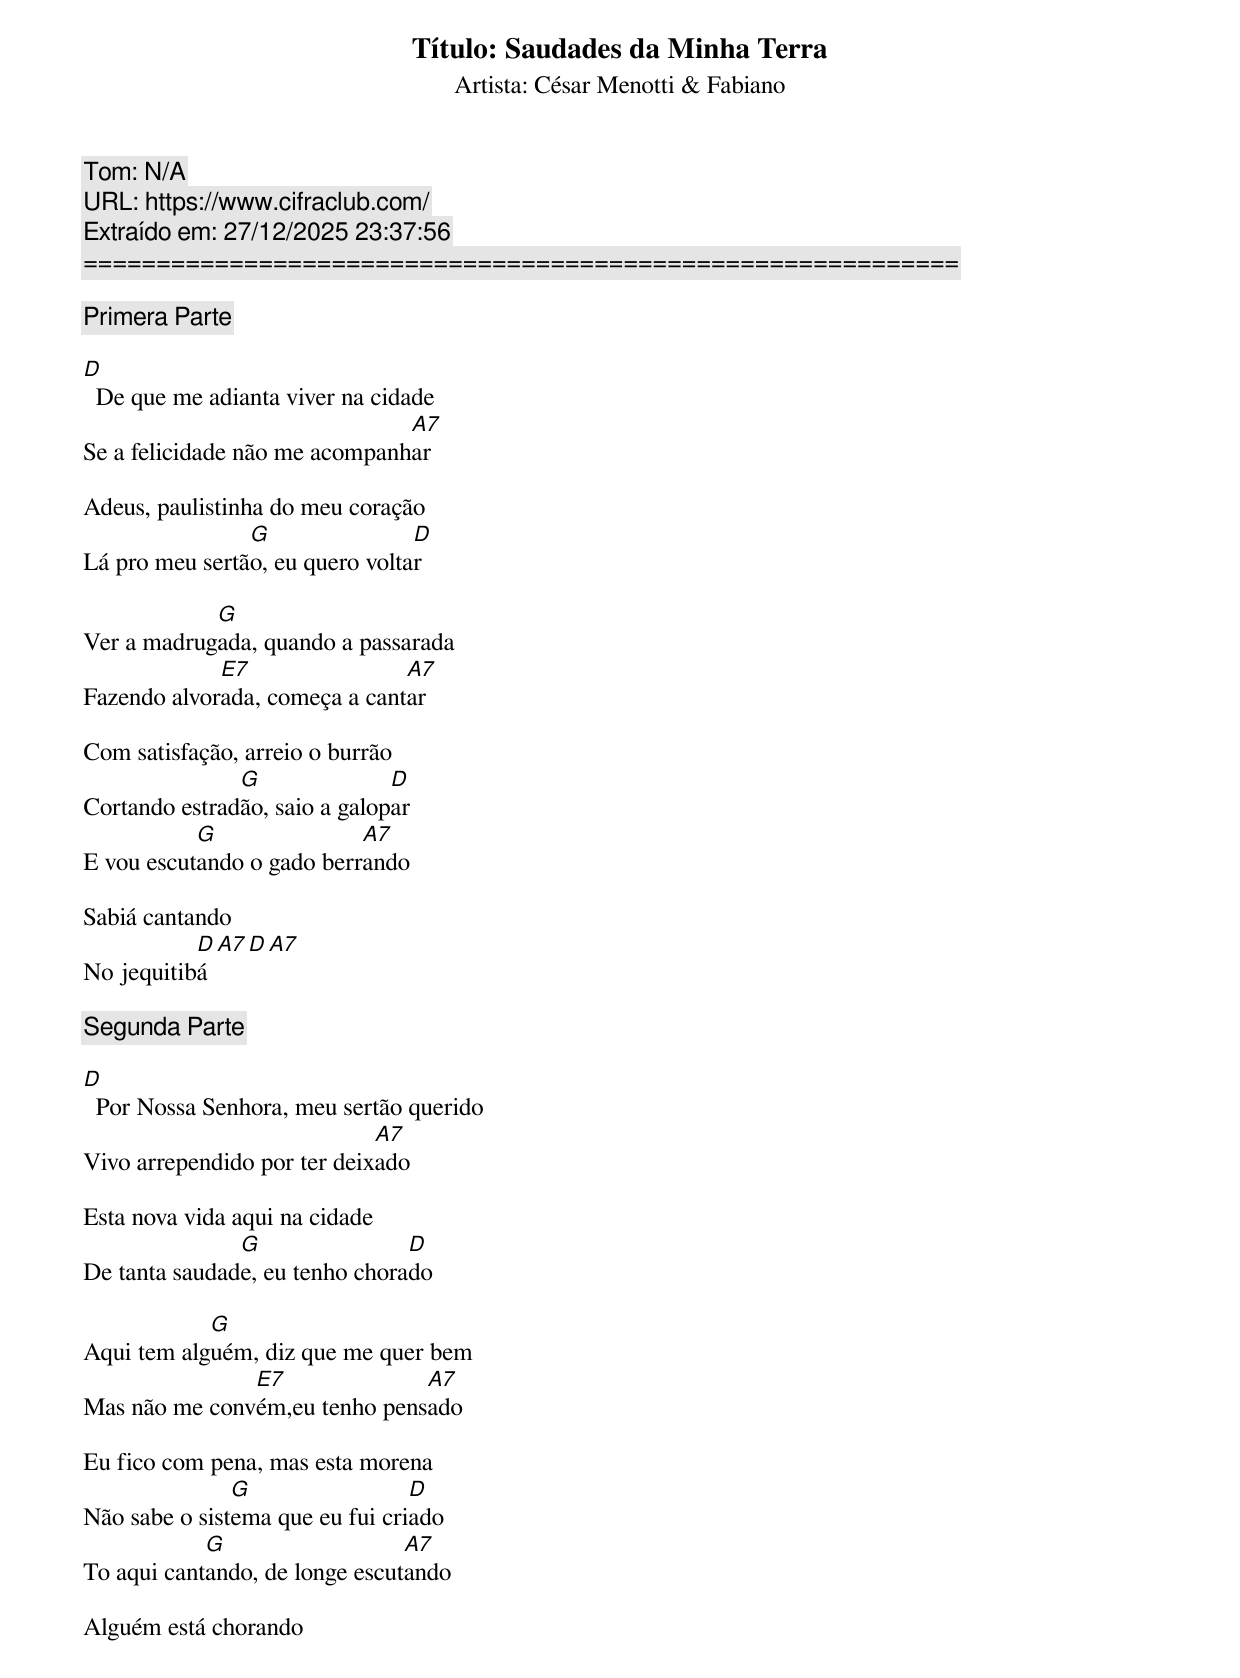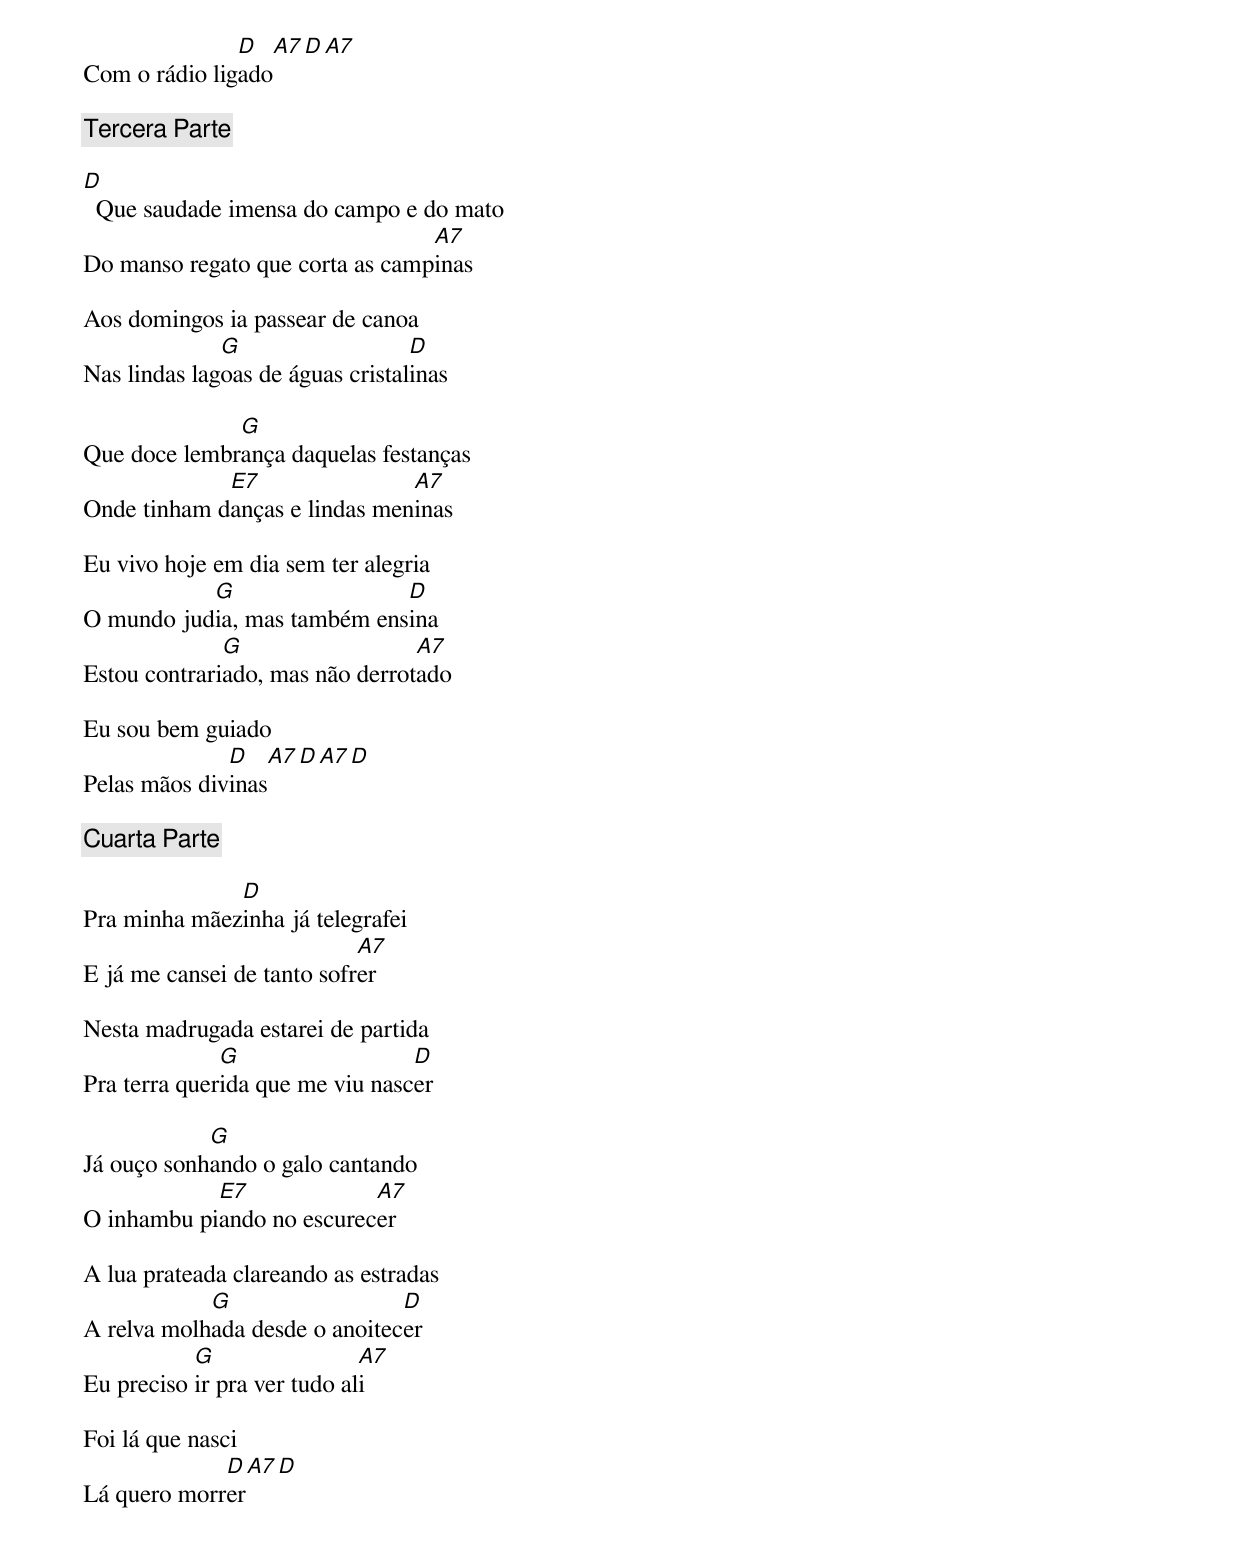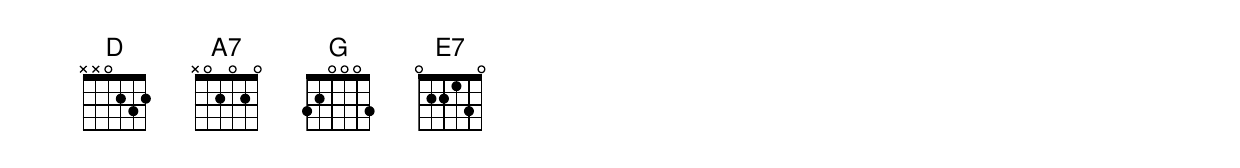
Título: Saudades da Minha Terra
Artista: César Menotti & Fabiano
Tom: N/A
URL: https://www.cifraclub.com/
Extraído em: 27/12/2025 23:37:56
============================================================

[Primera Parte]

D
  De que me adianta viver na cidade
                               A7
Se a felicidade não me acompanhar

Adeus, paulistinha do meu coração
                G                D
Lá pro meu sertão, eu quero voltar

            G
Ver a madrugada, quando a passarada
             E7                A7
Fazendo alvorada, começa a cantar

Com satisfação, arreio o burrão
               G               D
Cortando estradão, saio a galopar
           G               A7
E vou escutando o gado berrando

Sabiá cantando
           D  A7  D  A7
No jequitibá

[Segunda Parte]

D
  Por Nossa Senhora, meu sertão querido
                             A7
Vivo arrependido por ter deixado

Esta nova vida aqui na cidade
               G                D
De tanta saudade, eu tenho chorado

            G
Aqui tem alguém, diz que me quer bem
               E7              A7
Mas não me convém,eu tenho pensado

Eu fico com pena, mas esta morena
               G                 D
Não sabe o sistema que eu fui criado
            G                   A7
To aqui cantando, de longe escutando

Alguém está chorando
               D  A7  D  A7
Com o rádio ligado

[Tercera Parte]

D
  Que saudade imensa do campo e do mato
                                 A7
Do manso regato que corta as campinas

Aos domingos ia passear de canoa
              G                   D
Nas lindas lagoas de águas cristalinas

              G
Que doce lembrança daquelas festanças
             E7                A7
Onde tinham danças e lindas meninas

Eu vivo hoje em dia sem ter alegria
           G                 D
O mundo judia, mas também ensina
              G                  A7
Estou contrariado, mas não derrotado

Eu sou bem guiado
              D    A7  D  A7  D
Pelas mãos divinas

[Cuarta Parte]

              D
Pra minha mãezinha já telegrafei
                            A7
E já me cansei de tanto sofrer

Nesta madrugada estarei de partida
              G                  D
Pra terra querida que me viu nascer

            G
Já ouço sonhando o galo cantando
            E7             A7
O inhambu piando no escurecer

A lua prateada clareando as estradas
            G                  D
A relva molhada desde o anoitecer
           G                 A7
Eu preciso ir pra ver tudo ali

Foi lá que nasci
             D  A7  D
Lá quero morrer
